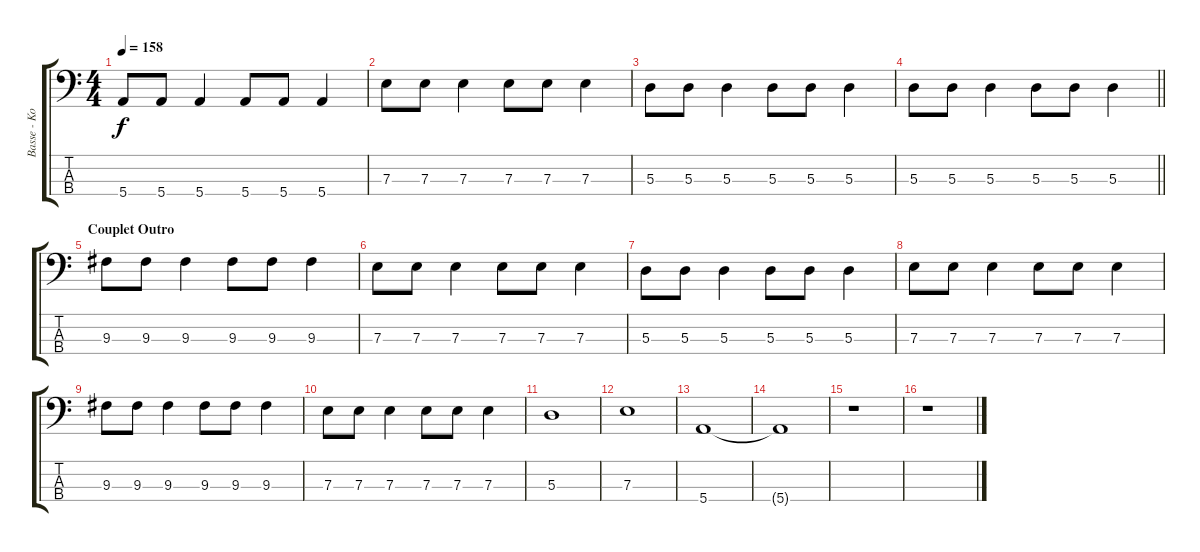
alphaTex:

\track ("Basse - Kojak" "Basse - Ko") {instrument electricbassfinger}
\staff {score tabs}
\tuning (G2 D2 A1 E1) {hide}
\ts (4 4)
\tempo 158
\clef f4
\ks c
5.4.8{dy f} 5.4.8 5.4.4 5.4.8 5.4.8 5.4.4 |
7.3.8 7.3.8 7.3.4 7.3.8 7.3.8 7.3.4 |
5.3.8 5.3.8 5.3.4 5.3.8 5.3.8 5.3.4 |
\barLineRight lightlight
5.3.8 5.3.8 5.3.4 5.3.8 5.3.8 5.3.4 |
\section ("" "Couplet Outro")
9.3.8 9.3.8 9.3.4 9.3.8 9.3.8 9.3.4 |
7.3.8 7.3.8 7.3.4 7.3.8 7.3.8 7.3.4 |
5.3.8 5.3.8 5.3.4 5.3.8 5.3.8 5.3.4 |
7.3.8 7.3.8 7.3.4 7.3.8 7.3.8 7.3.4 |
9.3.8 9.3.8 9.3.4 9.3.8 9.3.8 9.3.4 |
7.3.8 7.3.8 7.3.4 7.3.8 7.3.8 7.3.4 |
5.3.1 |
7.3.1 |
5.4.1 |
5.4{t}.1 |
r.1 |
r.1
